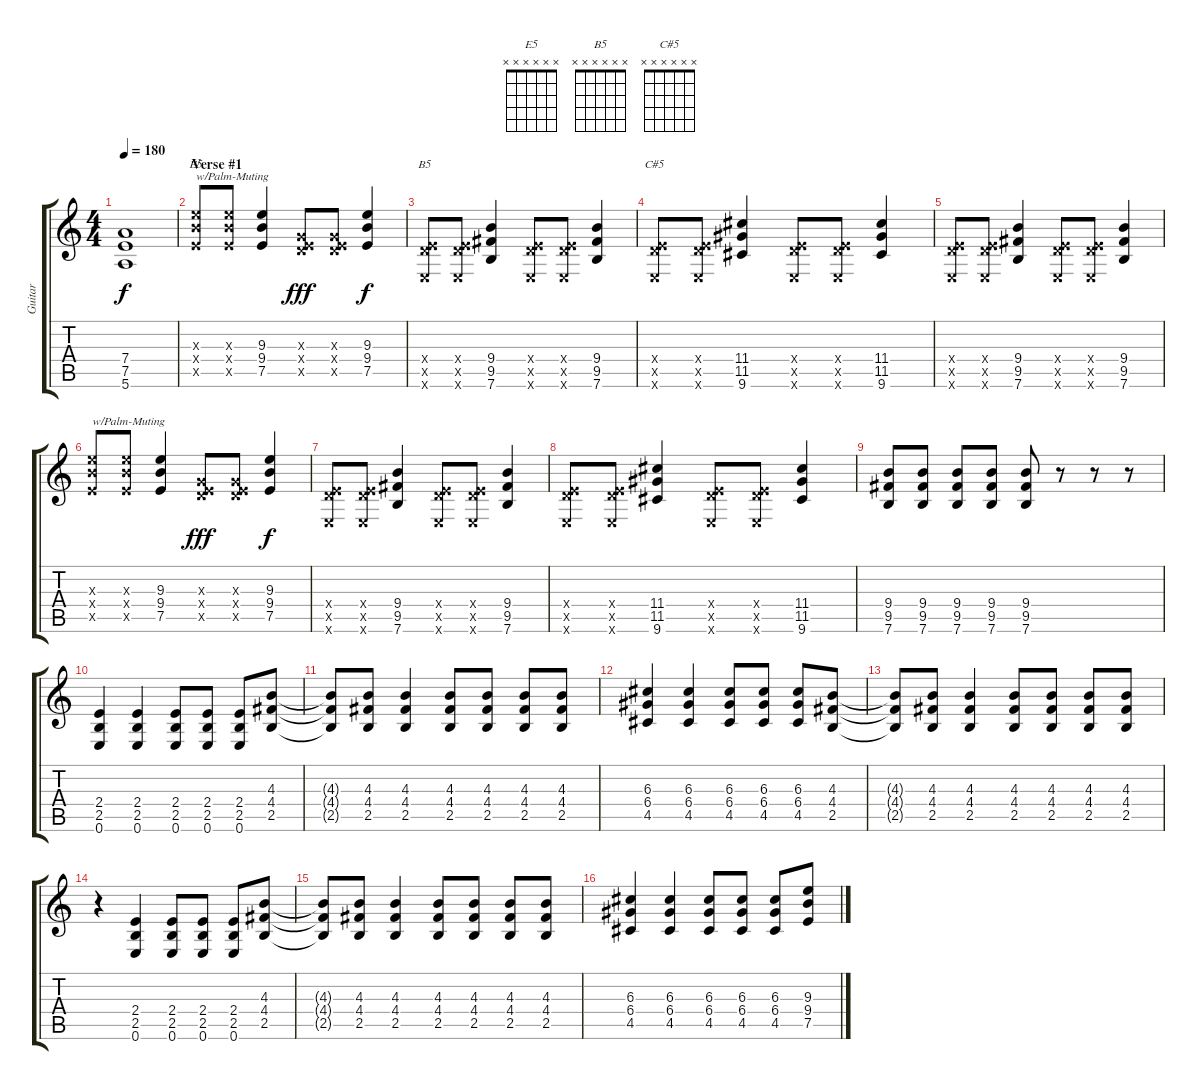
\track ("Guitar" "Guitar") {instrument distortionguitar}
\staff {score tabs}
\tuning (E4 B3 G3 D3 A2 E2) {hide}
\chord ("E5" x x x x x x) {firstfret 0}
\chord ("B5" x x x x x x) {firstfret 0}
\chord ("C#5" x x x x x x) {firstfret 0}
\ts (4 4)
\tempo 180
\clef g2
\ks c
(7.4{t} 7.5{t} 5.6{t}).1{dy f} |
\section ("" "Verse #1")
(9.3{x} 9.4{x} 7.5{x}).8{ch "E5" txt "w/Palm-Muting"} (9.3{x} 9.4{x} 7.5{x}).8 (9.3 9.4 7.5).4 (0.3{x} 0.4{x} 7.5{x}).8{dy fff} (0.3{x} 0.4{x} 7.5{x}).8 (9.3 9.4 7.5).4{dy f} |
(0.4{x} 7.5{x} 0.6{x}).8{ch "B5"} (0.4{x} 7.5{x} 0.6{x}).8 (9.4 9.5 7.6).4 (0.4{x} 7.5{x} 0.6{x}).8 (0.4{x} 7.5{x} 0.6{x}).8 (9.4 9.5 7.6).4 |
(0.4{x} 7.5{x} 0.6{x}).8{ch "C#5"} (0.4{x} 7.5{x} 0.6{x}).8 (11.4 11.5 9.6).4 (0.4{x} 7.5{x} 0.6{x}).8 (0.4{x} 7.5{x} 0.6{x}).8 (11.4 11.5 9.6).4 |
(0.4{x} 7.5{x} 0.6{x}).8 (0.4{x} 7.5{x} 0.6{x}).8 (9.4 9.5 7.6).4 (0.4{x} 7.5{x} 0.6{x}).8 (0.4{x} 7.5{x} 0.6{x}).8 (9.4 9.5 7.6).4 |
(9.3{x} 9.4{x} 7.5{x}).8{txt "w/Palm-Muting"} (9.3{x} 9.4{x} 7.5{x}).8 (9.3 9.4 7.5).4 (0.3{x} 0.4{x} 7.5{x}).8{dy fff} (0.3{x} 0.4{x} 7.5{x}).8 (9.3 9.4 7.5).4{dy f} |
(0.4{x} 7.5{x} 0.6{x}).8 (0.4{x} 7.5{x} 0.6{x}).8 (9.4 9.5 7.6).4 (0.4{x} 7.5{x} 0.6{x}).8 (0.4{x} 7.5{x} 0.6{x}).8 (9.4 9.5 7.6).4 |
(0.4{x} 7.5{x} 0.6{x}).8 (0.4{x} 7.5{x} 0.6{x}).8 (11.4 11.5 9.6).4 (0.4{x} 7.5{x} 0.6{x}).8 (0.4{x} 7.5{x} 0.6{x}).8 (11.4 11.5 9.6).4 |
(9.4 9.5 7.6).8 (9.4 9.5 7.6).8 (9.4 9.5 7.6).8 (9.4 9.5 7.6).8 (9.4 9.5 7.6).8 r.8 r.8 r.8 |
(2.4 2.5 0.6).4 (2.4 2.5 0.6).4 (2.4 2.5 0.6).8 (2.4 2.5 0.6).8 (2.4 2.5 0.6).8 (4.3 4.4 2.5).8 |
(4.3{t} 4.4{t} 2.5{t}).8 (4.3 4.4 2.5).8 (4.3 4.4 2.5).4 (4.3 4.4 2.5).8 (4.3 4.4 2.5).8 (4.3 4.4 2.5).8 (4.3 4.4 2.5).8 |
(6.3 6.4 4.5).4 (6.3 6.4 4.5).4 (6.3 6.4 4.5).8 (6.3 6.4 4.5).8 (6.3 6.4 4.5).8 (4.3 4.4 2.5).8 |
(4.3{t} 4.4{t} 2.5{t}).8 (4.3 4.4 2.5).8 (4.3 4.4 2.5).4 (4.3 4.4 2.5).8 (4.3 4.4 2.5).8 (4.3 4.4 2.5).8 (4.3 4.4 2.5).8 |
r.4 (2.4 2.5 0.6).4 (2.4 2.5 0.6).8 (2.4 2.5 0.6).8 (2.4 2.5 0.6).8 (4.3 4.4 2.5).8 |
(4.3{t} 4.4{t} 2.5{t}).8 (4.3 4.4 2.5).8 (4.3 4.4 2.5).4 (4.3 4.4 2.5).8 (4.3 4.4 2.5).8 (4.3 4.4 2.5).8 (4.3 4.4 2.5).8 |
(6.3 6.4 4.5).4 (6.3 6.4 4.5).4 (6.3 6.4 4.5).8 (6.3 6.4 4.5).8 (6.3 6.4 4.5).8 (9.3 9.4 7.5).8
